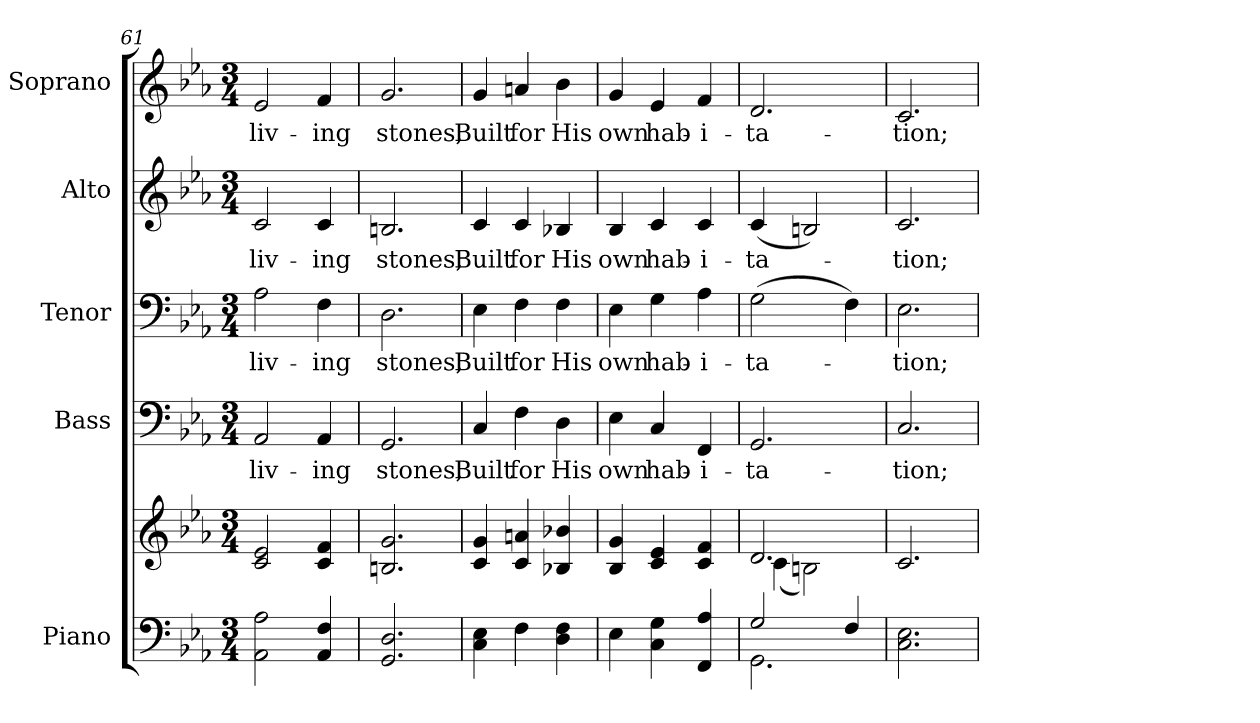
**kern	**kern	**kern	**text	**kern	**text	**kern	**text	**kern	**text
*part5	*part5	*part4	*part4	*part3	*part3	*part2	*part2	*part1	*part1
*staff6	*staff5	*staff4	*staff4	*staff3	*staff3	*staff2	*staff2	*staff1	*staff1
*I"Piano	*	*I"Bass	*	*I"Tenor	*	*I"Alto	*	*I"Soprano	*
*I'Pno.	*	*I'B.	*	*I'T.	*	*I'A.	*	*I'S.	*
*clefF4	*clefG2	*clefF4	*	*clefF4	*	*clefG2	*	*clefG2	*
*k[b-e-a-]	*k[b-e-a-]	*k[b-e-a-]	*	*k[b-e-a-]	*	*k[b-e-a-]	*	*k[b-e-a-]	*
*E-:	*E-:	*E-:	*	*E-:	*	*E-:	*	*E-:	*
*M3/4	*M3/4	*M3/4	*	*M3/4	*	*M3/4	*	*M3/4	*
=61	=61	=61	=61	=61	=61	=61	=61	=61	=61
!	!	!	!LO:LY:b:color=#000000	!	!	!	!	!	!
!	!	!	!	!	!LO:LY:b:color=#000000	!	!	!	!
!	!	!	!	!	!	!	!LO:LY:b:color=#000000	!	!
!	!	!	!	!	!	!	!	!	!LO:LY:b:color=#000000
2AA-i\ 2A-i	2ci/ 2e-i	2AA-i/	liv-	2A-i\	liv-	2ci/	liv-	2e-i/	liv-
!	!	!	!LO:LY:b:color=#000000	!	!	!	!	!	!
!	!	!	!	!	!LO:LY:b:color=#000000	!	!	!	!
!	!	!	!	!	!	!	!LO:LY:b:color=#000000	!	!
!	!	!	!	!	!	!	!	!	!LO:LY:b:color=#000000
4AA-i/ 4Fi	4ci/ 4fi	4AA-i/	-ing	4Fi\	-ing	4ci/	-ing	4fi/	-ing
!!LO:PB:g=z
=62	=62	=62	=62	=62	=62	=62	=62	=62	=62
!	!	!	!LO:LY:b:color=#000000	!	!	!	!	!	!
!	!	!	!	!	!LO:LY:b:color=#000000	!	!	!	!
!	!	!	!	!	!	!	!LO:LY:b:color=#000000	!	!
!	!	!	!	!	!	!	!	!	!LO:LY:b:color=#000000
2.GGi/ 2.Di	2.Bni/ 2.gi	2.GGi/	stones,	2.Di\	stones,	2.Bni/	stones,	2.gi/	stones,
=63	=63	=63	=63	=63	=63	=63	=63	=63	=63
!	!	!	!LO:LY:b:color=#000000	!	!	!	!	!	!
!	!	!	!	!	!LO:LY:b:color=#000000	!	!	!	!
!	!	!	!	!	!	!	!LO:LY:b:color=#000000	!	!
!	!	!	!	!	!	!	!	!	!LO:LY:b:color=#000000
4Ci\ 4E-i	4ci/ 4gi	4Ci/	Built	4E-i\	Built	4ci/	Built	4gi/	Built
!	!	!	!LO:LY:b:color=#000000	!	!	!	!	!	!
!	!	!	!	!	!LO:LY:b:color=#000000	!	!	!	!
!	!	!	!	!	!	!	!LO:LY:b:color=#000000	!	!
!	!	!	!	!	!	!	!	!	!LO:LY:b:color=#000000
4Fi\	4ci/ 4ani	4Fi\	for	4Fi\	for	4ci/	for	4ani/	for
!	!	!	!LO:LY:b:color=#000000	!	!	!	!	!	!
!	!	!	!	!	!LO:LY:b:color=#000000	!	!	!	!
!	!	!	!	!	!	!	!LO:LY:b:color=#000000	!	!
!	!	!	!	!	!	!	!	!	!LO:LY:b:color=#000000
4Di\ 4Fi	4B-Xi/ 4b-Xi	4Di\	His	4Fi\	His	4B-Xi/	His	4b-i\	His
=64	=64	=64	=64	=64	=64	=64	=64	=64	=64
!	!	!	!LO:LY:b:color=#000000	!	!	!	!	!	!
!	!	!	!	!	!LO:LY:b:color=#000000	!	!	!	!
!	!	!	!	!	!	!	!LO:LY:b:color=#000000	!	!
!	!	!	!	!	!	!	!	!	!LO:LY:b:color=#000000
4E-i\	4B-i/ 4gi	4E-i\	own	4E-i\	own	4B-i/	own	4gi/	own
!	!	!	!LO:LY:b:color=#000000	!	!	!	!	!	!
!	!	!	!	!	!LO:LY:b:color=#000000	!	!	!	!
!	!	!	!	!	!	!	!LO:LY:b:color=#000000	!	!
!	!	!	!	!	!	!	!	!	!LO:LY:b:color=#000000
4Ci\ 4Gi	4ci/ 4e-i	4Ci/	hab-	4Gi\	hab-	4ci/	hab-	4e-i/	hab-
!	!	!	!LO:LY:b:color=#000000	!	!	!	!	!	!
!	!	!	!	!	!LO:LY:b:color=#000000	!	!	!	!
!	!	!	!	!	!	!	!LO:LY:b:color=#000000	!	!
!	!	!	!	!	!	!	!	!	!LO:LY:b:color=#000000
4FFi/ 4A-i	4ci/ 4fi	4FFi/	-i-	4A-i\	-i-	4ci/	-i-	4fi/	-i-
!!LO:PB:g=z
=65	=65	=65	=65	=65	=65	=65	=65	=65	=65
*^	*^	*	*	*	*	*	*	*	*
!	!	!	!	!	!LO:LY:b:color=#000000	!	!	!	!	!	!
!	!	!	!	!	!	!	!LO:LY:b:color=#000000	!	!	!	!
!	!	!	!	!	!	!	!	!	!LO:LY:b:color=#000000	!	!
!	!	!	!	!	!	!	!	!	!	!	!LO:LY:b:color=#000000
2Gi/	2.GGi\	2.di/	(4ci\	2.GGi/	-ta-	(2Gi\	-ta-	(4ci/	-ta-	2.di/	-ta-
.	.	.	2Bni\)	.	.	.	.	2Bni/)	.	.	.
4Fi/	.	.	.	.	.	4Fi\)	.	.	.	.	.
*v	*v	*	*	*	*	*	*	*	*	*	*
*	*v	*v	*	*	*	*	*	*	*	*
=66	=66	=66	=66	=66	=66	=66	=66	=66	=66
!	!	!	!LO:LY:b:color=#000000	!	!	!	!	!	!
!	!	!	!	!	!LO:LY:b:color=#000000	!	!	!	!
!	!	!	!	!	!	!	!LO:LY:b:color=#000000	!	!
!	!	!	!	!	!	!	!	!	!LO:LY:b:color=#000000
2.Ci\ 2.E-i	2.ci/	2.Ci/	-tion;	2.E-i\	-tion;	2.ci/	-tion;	2.ci/	-tion;
=	=	=	=	=	=	=	=	=	=
*-	*-	*-	*-	*-	*-	*-	*-	*-	*-
